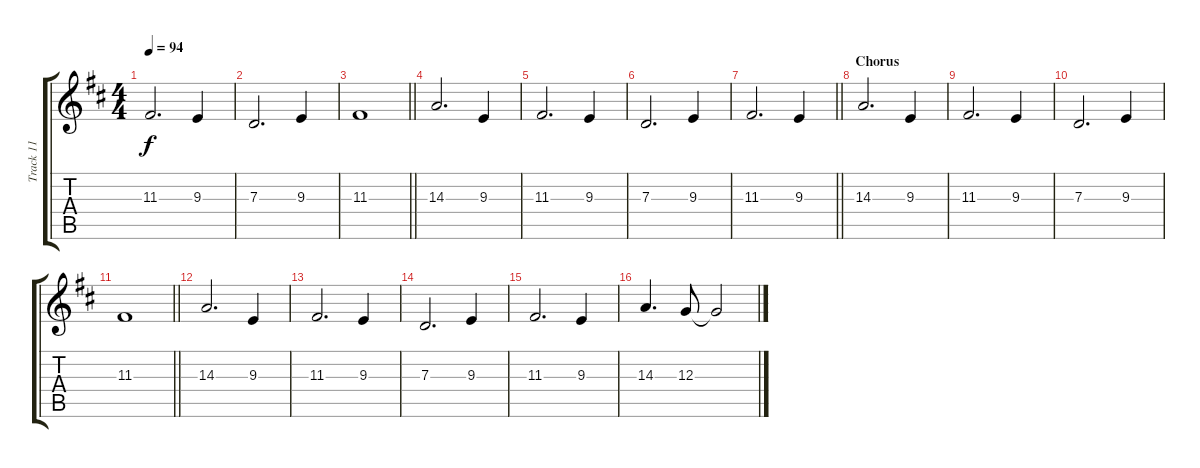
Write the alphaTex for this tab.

\track ("Track 11" "Track 11") {instrument pad2warm}
\staff {score tabs}
\tuning (E4 B3 G3 D3 A2 E2) {hide}
\ts (4 4)
\tempo 94
\clef g2
\ks d
11.3.2{d dy f} 9.3.4 |
7.3.2{d} 9.3.4 |
\barLineRight lightlight
11.3.1 |
\section ("" "")
14.3.2{d} 9.3.4 |
11.3.2{d} 9.3.4 |
7.3.2{d} 9.3.4 |
\barLineRight lightlight
11.3.2{d} 9.3.4 |
\section ("" "Chorus")
14.3.2{d} 9.3.4 |
11.3.2{d} 9.3.4 |
7.3.2{d} 9.3.4 |
\barLineRight lightlight
11.3.1 |
\section ("" "")
14.3.2{d} 9.3.4 |
11.3.2{d} 9.3.4 |
7.3.2{d} 9.3.4 |
11.3.2{d} 9.3.4 |
14.3.4{d} 12.3.8 12.3{t}.2
